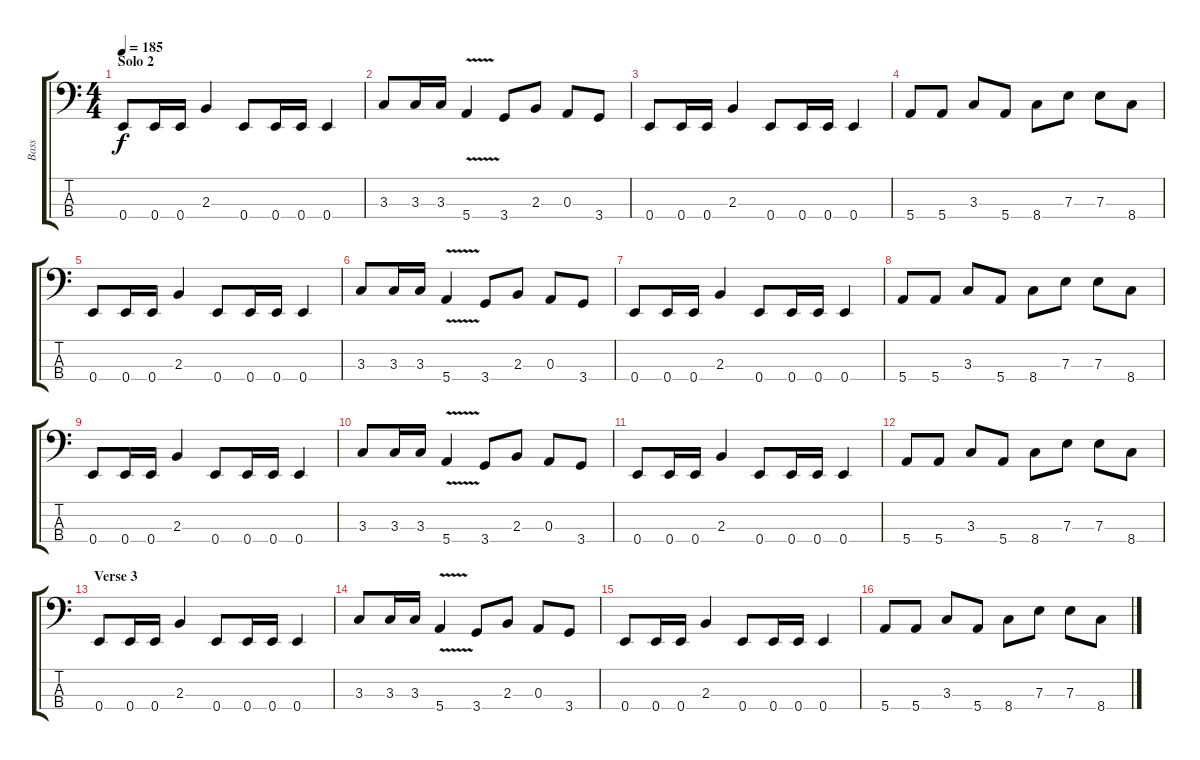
\track ("Bass" "Bass") {instrument electricbassfinger}
\staff {score tabs}
\tuning (G2 D2 A1 E1) {hide}
\ts (4 4)
\section ("" "Solo 2")
\tempo 185
\clef f4
\ks c
0.4.8{dy f} 0.4.16 0.4.16 2.3.4 0.4.8 0.4.16 0.4.16 0.4.4 |
3.3.8 3.3.16 3.3.16 5.4{v}.4 3.4.8 2.3.8 0.3.8 3.4.8 |
0.4.8 0.4.16 0.4.16 2.3.4 0.4.8 0.4.16 0.4.16 0.4.4 |
5.4.8 5.4.8 3.3.8 5.4.8 8.4.8 7.3.8 7.3.8 8.4.8 |
0.4.8 0.4.16 0.4.16 2.3.4 0.4.8 0.4.16 0.4.16 0.4.4 |
3.3.8 3.3.16 3.3.16 5.4{v}.4 3.4.8 2.3.8 0.3.8 3.4.8 |
0.4.8 0.4.16 0.4.16 2.3.4 0.4.8 0.4.16 0.4.16 0.4.4 |
5.4.8 5.4.8 3.3.8 5.4.8 8.4.8 7.3.8 7.3.8 8.4.8 |
0.4.8 0.4.16 0.4.16 2.3.4 0.4.8 0.4.16 0.4.16 0.4.4 |
3.3.8 3.3.16 3.3.16 5.4{v}.4 3.4.8 2.3.8 0.3.8 3.4.8 |
0.4.8 0.4.16 0.4.16 2.3.4 0.4.8 0.4.16 0.4.16 0.4.4 |
5.4.8 5.4.8 3.3.8 5.4.8 8.4.8 7.3.8 7.3.8 8.4.8 |
\section ("" "Verse 3")
0.4.8 0.4.16 0.4.16 2.3.4 0.4.8 0.4.16 0.4.16 0.4.4 |
3.3.8 3.3.16 3.3.16 5.4{v}.4 3.4.8 2.3.8 0.3.8 3.4.8 |
0.4.8 0.4.16 0.4.16 2.3.4 0.4.8 0.4.16 0.4.16 0.4.4 |
5.4.8 5.4.8 3.3.8 5.4.8 8.4.8 7.3.8 7.3.8 8.4.8
